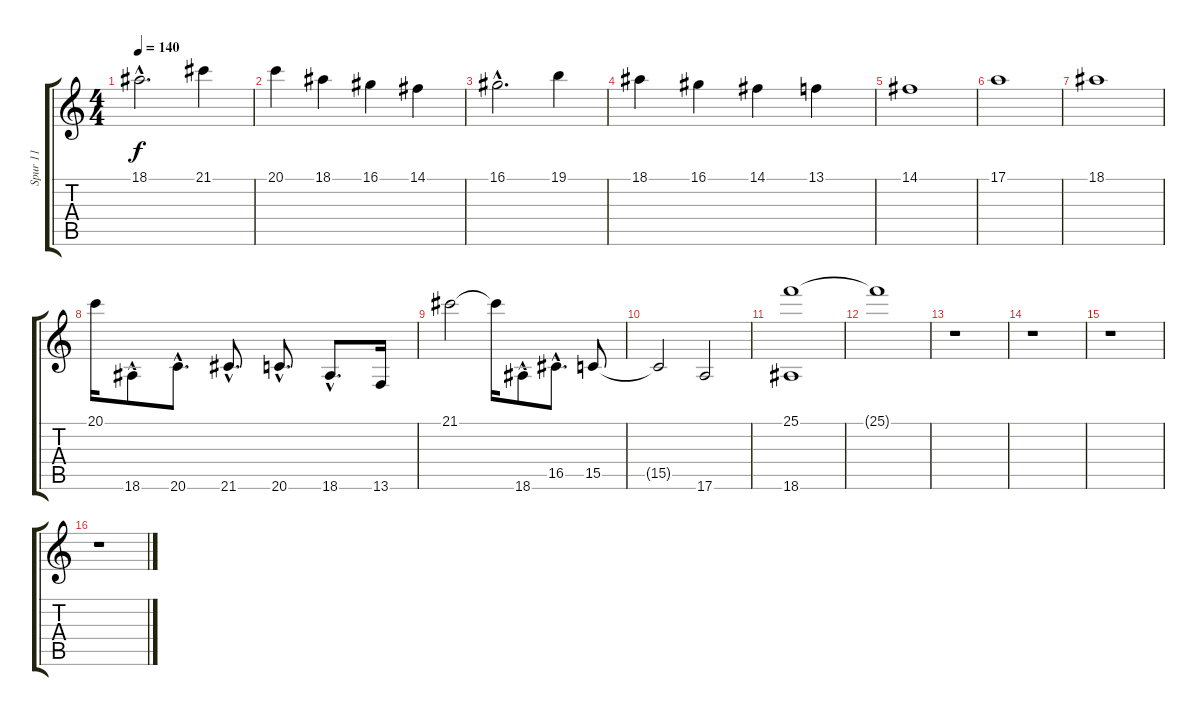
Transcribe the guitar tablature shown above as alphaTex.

\track ("Spur 11" "Spur 11") {instrument stringensemble2}
\staff {score tabs}
\tuning (E4 B3 G3 D3 A2 E2) {hide}
\ts (4 4)
\tempo 140
\clef g2
\ks c
18.1{hac}.2{d dy f} 21.1.4 |
20.1.4 18.1.4 16.1.4 14.1.4 |
16.1{hac}.2{d} 19.1.4 |
18.1.4 16.1.4 14.1.4 13.1.4 |
14.1.1 |
17.1.1 |
18.1.1 |
20.1.16 18.6{hac}.8 20.6{hac}.8{d} 21.6{hac}.8{d} 20.6{hac}.8{d} 18.6{hac}.8{d} 13.6.16 |
21.1.2 21.1{t}.16 18.6{hac}.8 16.5{hac}.8{d} 15.5.8 |
15.5{t}.2 17.6.2 |
(25.1 18.6).1 |
25.1{t}.1 |
r.1 |
r.1 |
r.1 |
r.1
